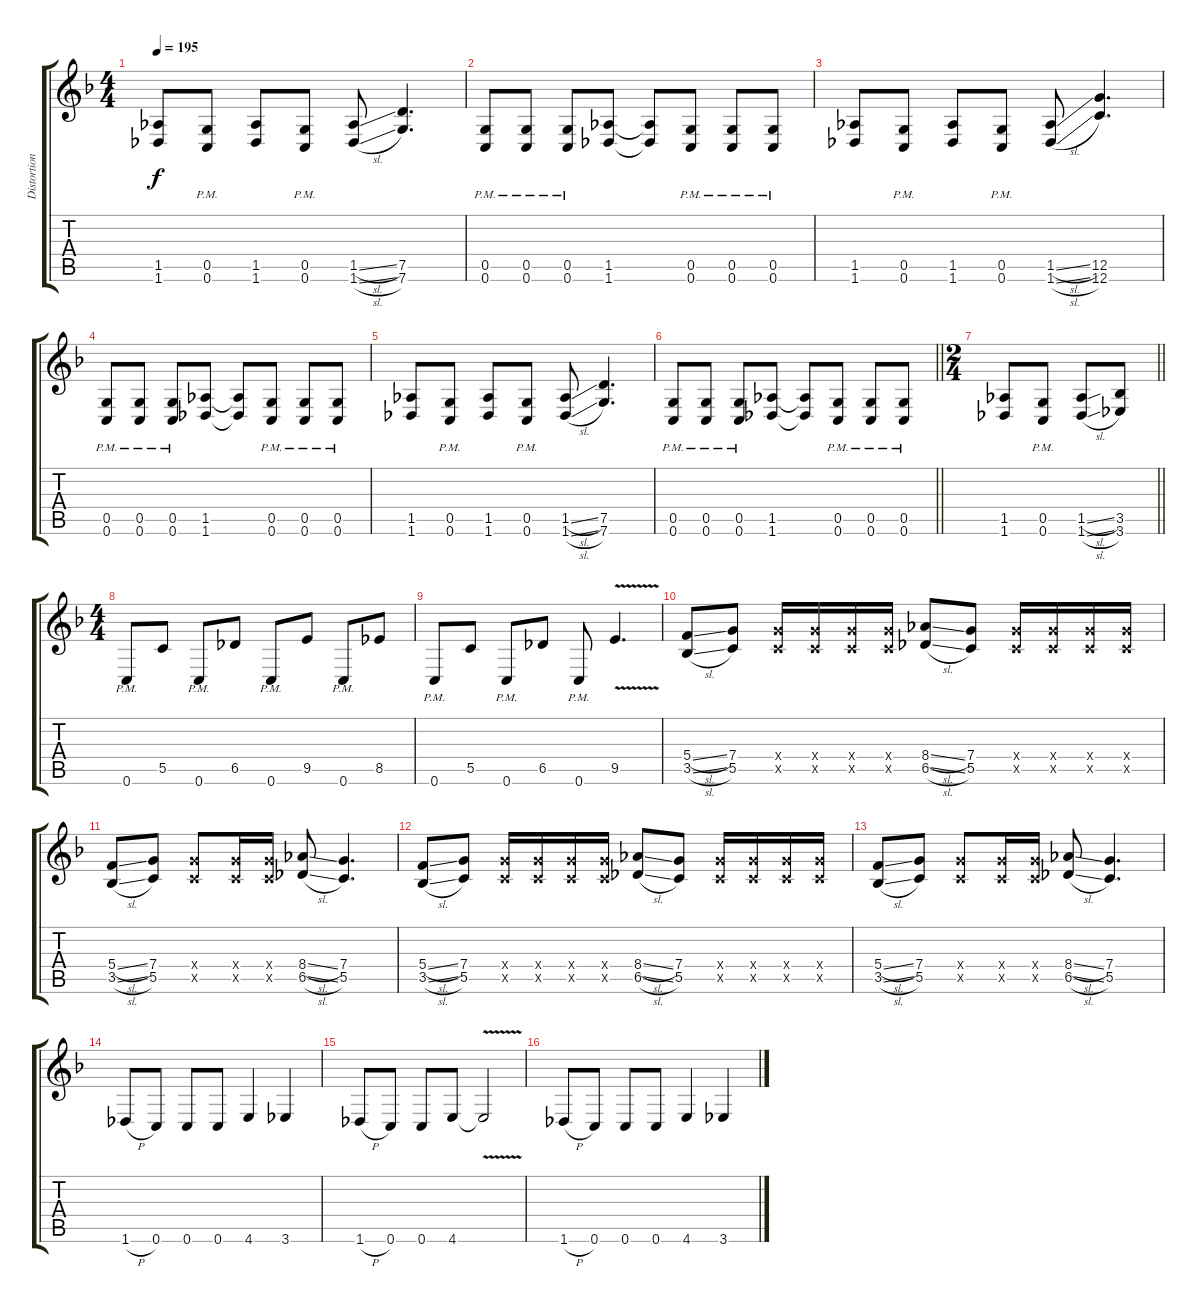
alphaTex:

\track ("Distortion" "Distortion") {instrument distortionguitar}
\staff {score tabs}
\tuning (D4 A3 F3 C3 G2 C2) {hide}
\ts (4 4)
\tempo 195
\clef g2
\ks f
(1.5 1.6).8{dy f} (0.5{pm} 0.6{pm}).8 (1.5 1.6).8 (0.5{pm} 0.6{pm}).8 (1.5{sl} 1.6{sl}).8 (7.5 7.6).4{d} |
(0.5{pm} 0.6{pm}).8 (0.5{pm} 0.6{pm}).8 (0.5{pm} 0.6{pm}).8 (1.5 1.6).8 (1.5{t} 1.6{t}).8 (0.5{pm} 0.6{pm}).8 (0.5{pm} 0.6{pm}).8 (0.5{pm} 0.6{pm}).8 |
(1.5 1.6).8 (0.5{pm} 0.6{pm}).8 (1.5 1.6).8 (0.5{pm} 0.6{pm}).8 (1.5{sl} 1.6{sl}).8 (12.5 12.6).4{d} |
(0.5{pm} 0.6{pm}).8 (0.5{pm} 0.6{pm}).8 (0.5{pm} 0.6{pm}).8 (1.5 1.6).8 (1.5{t} 1.6{t}).8 (0.5{pm} 0.6{pm}).8 (0.5{pm} 0.6{pm}).8 (0.5{pm} 0.6{pm}).8 |
(1.5 1.6).8 (0.5{pm} 0.6{pm}).8 (1.5 1.6).8 (0.5{pm} 0.6{pm}).8 (1.5{sl} 1.6{sl}).8 (7.5 7.6).4{d} |
\barLineRight lightlight
(0.5{pm} 0.6{pm}).8 (0.5{pm} 0.6{pm}).8 (0.5{pm} 0.6{pm}).8 (1.5 1.6).8 (1.5{t} 1.6{t}).8 (0.5{pm} 0.6{pm}).8 (0.5{pm} 0.6{pm}).8 (0.5{pm} 0.6{pm}).8 |
\ts (2 4)
\barLineRight lightlight
(1.5 1.6).8 (0.5{pm} 0.6{pm}).8 (1.5{sl} 1.6{sl}).8 (3.5 3.6).8 |
\ts (4 4)
0.6{pm}.8 5.5.8 0.6{pm}.8 6.5.8 0.6{pm}.8 9.5.8 0.6{pm}.8 8.5.8 |
0.6{pm}.8 5.5.8 0.6{pm}.8 6.5.8 0.6{pm}.8 9.5{v}.4{d} |
(5.4{sl} 3.5{sl}).8 (7.4 5.5).8 (7.4{x} 5.5{x}).16 (7.4{x} 5.5{x}).16 (7.4{x} 5.5{x}).16 (7.4{x} 5.5{x}).16 (8.4{sl} 6.5{sl}).8 (7.4 5.5).8 (7.4{x} 5.5{x}).16 (7.4{x} 5.5{x}).16 (7.4{x} 5.5{x}).16 (7.4{x} 5.5{x}).16 |
(5.4{sl} 3.5{sl}).8 (7.4 5.5).8 (7.4{x} 5.5{x}).8 (7.4{x} 5.5{x}).16 (7.4{x} 5.5{x}).16 (8.4{sl} 6.5{sl}).8 (7.4 5.5).4{d} |
(5.4{sl} 3.5{sl}).8 (7.4 5.5).8 (7.4{x} 5.5{x}).16 (7.4{x} 5.5{x}).16 (7.4{x} 5.5{x}).16 (7.4{x} 5.5{x}).16 (8.4{sl} 6.5{sl}).8 (7.4 5.5).8 (7.4{x} 5.5{x}).16 (7.4{x} 5.5{x}).16 (7.4{x} 5.5{x}).16 (7.4{x} 5.5{x}).16 |
(5.4{sl} 3.5{sl}).8 (7.4 5.5).8 (7.4{x} 5.5{x}).8 (7.4{x} 5.5{x}).16 (7.4{x} 5.5{x}).16 (8.4{sl} 6.5{sl}).8 (7.4 5.5).4{d} |
1.6{h}.8 0.6.8 0.6.8 0.6.8 4.6.4 3.6.4 |
1.6{h}.8 0.6.8 0.6.8 4.6.8 4.6{v t}.2 |
1.6{h}.8 0.6.8 0.6.8 0.6.8 4.6.4 3.6.4
